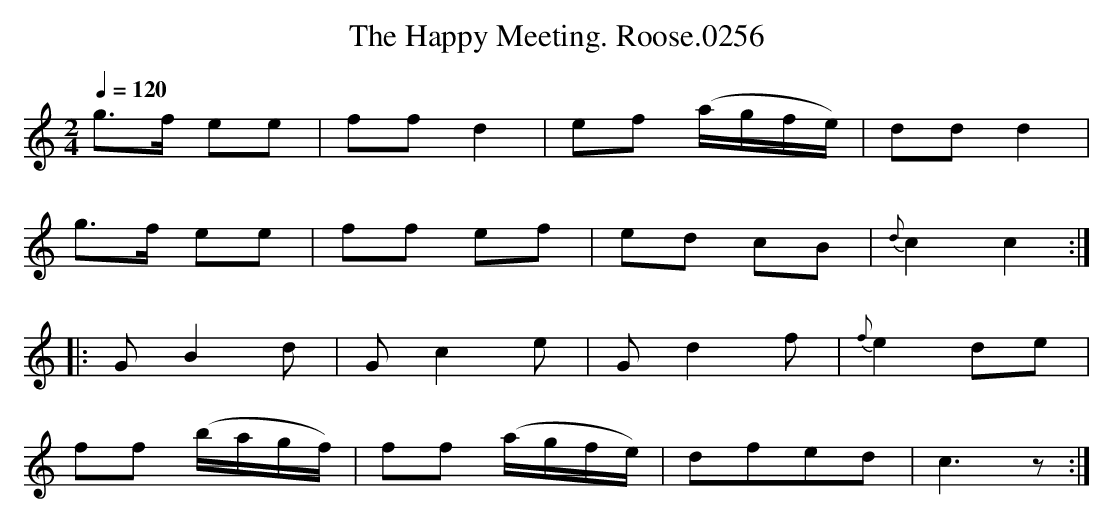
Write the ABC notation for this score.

X:1
T:Happy Meeting. Roose.0256, The
M:2/4
L:1/8
Q:1/4=120
K:C clef=treble
g>f ee|ff d2|ef (a/g/f/e/)|dd d2|
g>f ee|ff ef|ed cB|{d}c2c2:|
|:GB2d|Gc2e|Gd2f|{f}e2 de|
ff (b/a/g/f/)|ff (a/g/f/e/)|dfed|c3z:|
